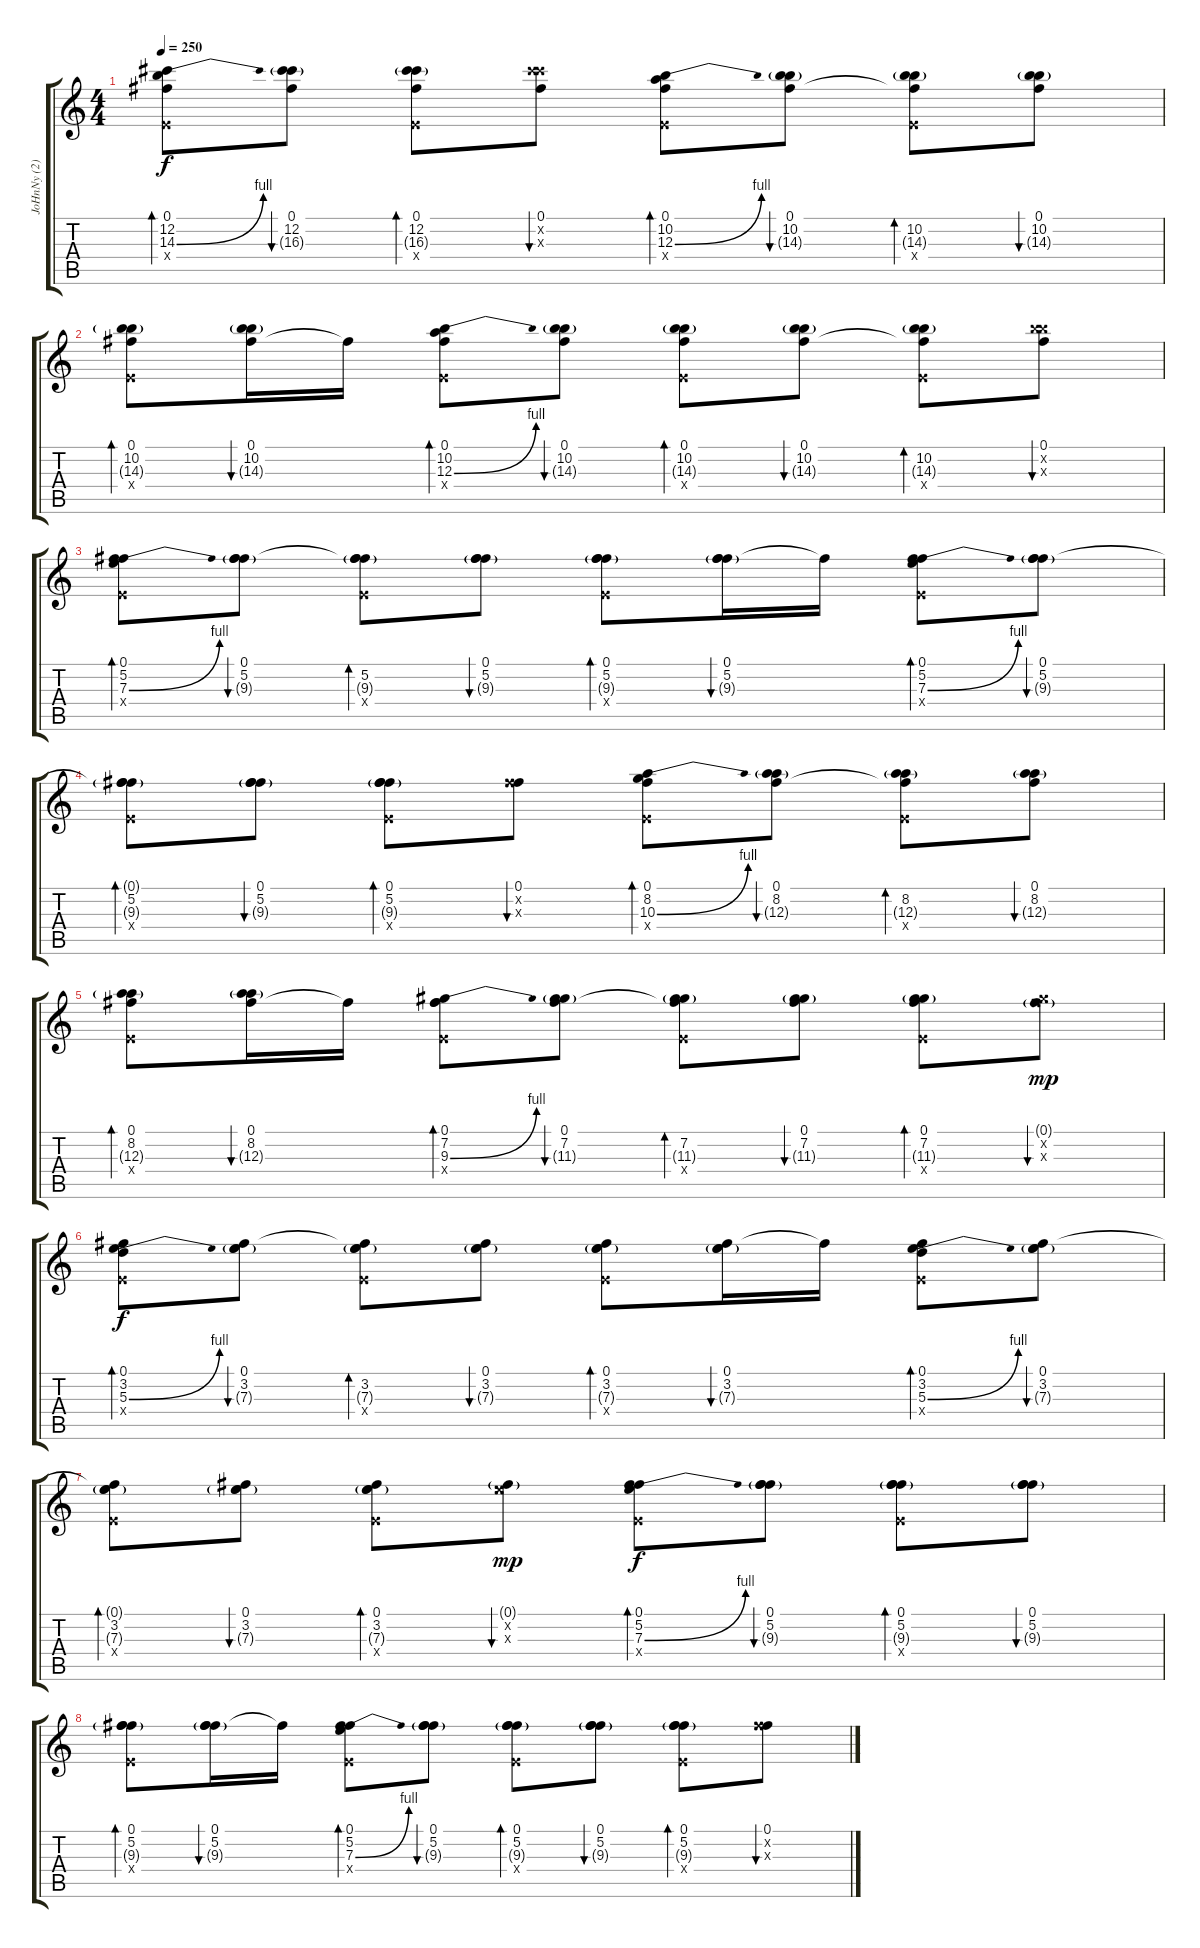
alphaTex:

\track ("JoHnNy (2)" "JoHnNy (2)") {instrument electricguitarclean}
\staff {score tabs}
\tuning (Gb4 Db4 A3 E3 B2 Gb2) {hide}
\ts (4 4)
\tempo 250
\clef g2
\ks c
(0.1{t} 12.2 14.3{be (bend 0 0 60 4)} 0.4{x}).8{bd 30 dy f} (0.1 12.2 16.3{g}).8{bu 30} (0.1 12.2 16.3{g} 0.4{x}).8{bd 30} (0.1 12.2{x} 16.3{x}).8{bu 30} (0.1 10.2 12.3{be (bend 0 0 60 4)} 0.4{x}).8{bd 30} (0.1 10.2 14.3{g}).8{bu 30} (0.1{t} 10.2 14.3{g} 0.4{x}).8{bd 30} (0.1 10.2 14.3{g}).8{bu 30} |
(0.1 10.2 14.3{g} 0.4{x}).8{bd 30} (0.1 10.2 14.3{g}).16{bu 30} 0.1{t}.16 (0.1 10.2 12.3{be (bend 0 0 60 4)} 0.4{x}).8{bd 30} (0.1 10.2 14.3{g}).8{bu 30} (0.1 10.2 14.3{g} 0.4{x}).8{bd 30} (0.1 10.2 14.3{g}).8{bu 30} (0.1{t} 10.2 14.3{g} 0.4{x}).8{bd 30} (0.1 10.2{x} 14.3{x}).8{bu 30} |
(0.1 5.2 7.3{be (bend 0 0 60 4)} 0.4{x}).8{bd 30} (0.1 5.2 9.3{g}).8{bu 30} (0.1{t} 5.2 9.3{g} 0.4{x}).8{bd 30} (0.1 5.2 9.3{g}).8{bu 30} (0.1 5.2 9.3{g} 0.4{x}).8{bd 30} (0.1 5.2 9.3{g}).16{bu 30} 0.1{t}.16 (0.1 5.2 7.3{be (bend 0 0 60 4)} 0.4{x}).8{bd 30} (0.1 5.2 9.3{g}).8{bu 30} |
(0.1{t} 5.2 9.3{g} 0.4{x}).8{bd 30} (0.1 5.2 9.3{g}).8{bu 30} (0.1 5.2 9.3{g} 0.4{x}).8{bd 30} (0.1 5.2{x} 9.3{x}).8{bu 30} (0.1 8.2 10.3{be (bend 0 0 60 4)} 0.4{x}).8{bd 30} (0.1 8.2 12.3{g}).8{bu 30} (0.1{t} 8.2 12.3{g} 0.4{x}).8{bd 30} (0.1 8.2 12.3{g}).8{bu 30} |
(0.1 8.2 12.3{g} 0.4{x}).8{bd 30} (0.1 8.2 12.3{g}).16{bu 30} 0.1{t}.16 (0.1 7.2 9.3{be (bend 0 0 60 4)} 0.4{x}).8{bd 30} (0.1 7.2 11.3{g}).8{bu 30} (0.1{t} 7.2 11.3{g} 0.4{x}).8{bd 30} (0.1 7.2 11.3{g}).8{bu 30} (0.1 7.2 11.3{g} 0.4{x}).8{bd 30} (0.1{g} 7.2{x} 9.3{x}).8{bu 30 dy mp} |
(0.1 3.2 5.3{be (bend 0 0 60 4)} 0.4{x}).8{bd 30 dy f} (0.1 3.2 7.3{g}).8{bu 30} (0.1{t} 3.2 7.3{g} 0.4{x}).8{bd 30} (0.1 3.2 7.3{g}).8{bu 30} (0.1 3.2 7.3{g} 0.4{x}).8{bd 30} (0.1 3.2 7.3{g}).16{bu 30} 0.1{t}.16 (0.1 3.2 5.3{be (bend 0 0 60 4)} 0.4{x}).8{bd 30} (0.1 3.2 7.3{g}).8{bu 30} |
(0.1{t} 3.2 7.3{g} 0.4{x}).8{bd 30} (0.1 3.2 7.3{g}).8{bu 30} (0.1 3.2 7.3{g} 0.4{x}).8{bd 30} (0.1{g} 3.2{x} 7.3{x}).8{bu 30 dy mp} (0.1 5.2 7.3{be (bend 0 0 60 4)} 0.4{x}).8{bd 30 dy f} (0.1 5.2 9.3{g}).8{bu 30} (0.1 5.2 9.3{g} 0.4{x}).8{bd 30} (0.1 5.2 9.3{g}).8{bu 30} |
(0.1 5.2 9.3{g} 0.4{x}).8{bd 30} (0.1 5.2 9.3{g}).16{bu 30} 0.1{t}.16 (0.1 5.2 7.3{be (bend 0 0 60 4)} 0.4{x}).8{bd 30} (0.1 5.2 9.3{g}).8{bu 30} (0.1 5.2 9.3{g} 0.4{x}).8{bd 30} (0.1 5.2 9.3{g}).8{bu 30} (0.1 5.2 9.3{g} 0.4{x}).8{bd 30} (0.1 5.2{x} 9.3{x}).8{bu 30}
